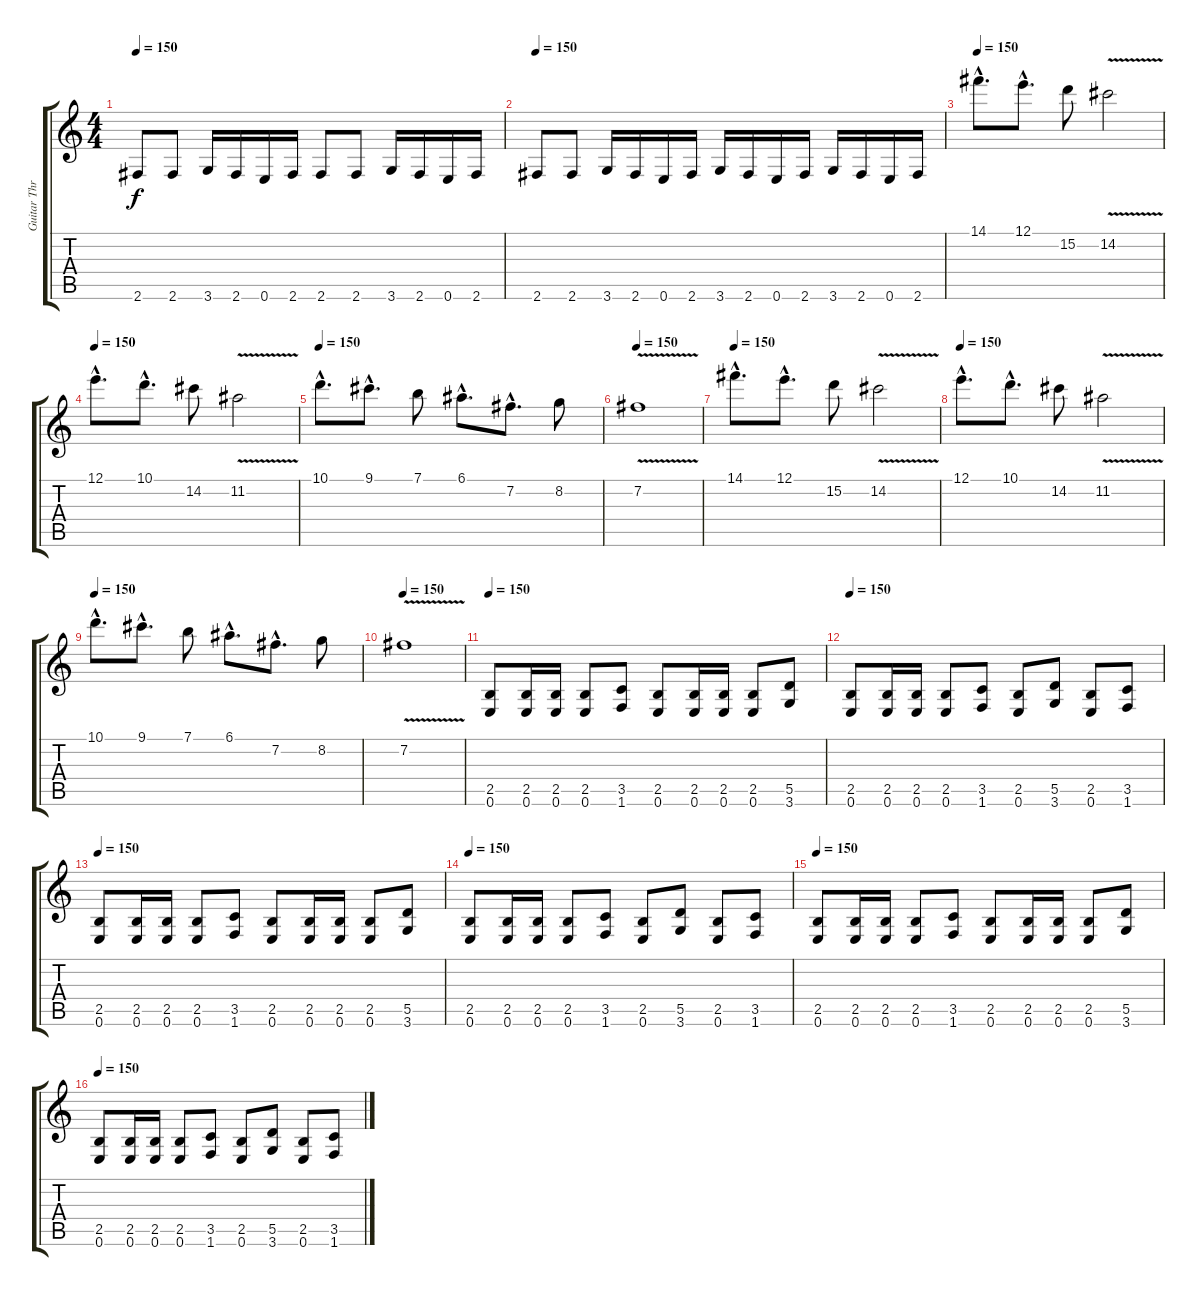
\track ("Guitar Three" "Guitar Thr") {instrument distortionguitar}
\staff {score tabs}
\tuning (E4 B3 G3 D3 A2 E2) {hide}
\ts (4 4)
\tempo 150
\clef g2
\ks c
2.6.8{dy f} 2.6.8 3.6.16 2.6.16 0.6.16 2.6.16 2.6.8 2.6.8 3.6.16 2.6.16 0.6.16 2.6.16 |
\tempo 150
2.6.8 2.6.8 3.6.16 2.6.16 0.6.16 2.6.16 3.6.16 2.6.16 0.6.16 2.6.16 3.6.16 2.6.16 0.6.16 2.6.16 |
\tempo 150
14.1{hac}.8{d} 12.1{hac}.8{d} 15.2.8 14.2{v}.2 |
\tempo 150
12.1{hac}.8{d} 10.1{hac}.8{d} 14.2.8 11.2{v}.2 |
\tempo 150
10.1{hac}.8{d} 9.1{hac}.8{d} 7.1.8 6.1{hac}.8{d} 7.2{hac}.8{d} 8.2.8 |
\tempo 150
7.2{v}.1 |
\tempo 150
14.1{hac}.8{d} 12.1{hac}.8{d} 15.2.8 14.2{v}.2 |
\tempo 150
12.1{hac}.8{d} 10.1{hac}.8{d} 14.2.8 11.2{v}.2 |
\tempo 150
10.1{hac}.8{d} 9.1{hac}.8{d} 7.1.8 6.1{hac}.8{d} 7.2{hac}.8{d} 8.2.8 |
\tempo 150
7.2{v}.1 |
\tempo 150
(2.5 0.6).8 (2.5 0.6).16 (2.5 0.6).16 (2.5 0.6).8 (3.5 1.6).8 (2.5 0.6).8 (2.5 0.6).16 (2.5 0.6).16 (2.5 0.6).8 (5.5 3.6).8 |
\tempo 150
(2.5 0.6).8 (2.5 0.6).16 (2.5 0.6).16 (2.5 0.6).8 (3.5 1.6).8 (2.5 0.6).8 (5.5 3.6).8 (2.5 0.6).8 (3.5 1.6).8 |
\tempo 150
(2.5 0.6).8 (2.5 0.6).16 (2.5 0.6).16 (2.5 0.6).8 (3.5 1.6).8 (2.5 0.6).8 (2.5 0.6).16 (2.5 0.6).16 (2.5 0.6).8 (5.5 3.6).8 |
\tempo 150
(2.5 0.6).8 (2.5 0.6).16 (2.5 0.6).16 (2.5 0.6).8 (3.5 1.6).8 (2.5 0.6).8 (5.5 3.6).8 (2.5 0.6).8 (3.5 1.6).8 |
\tempo 150
(2.5 0.6).8 (2.5 0.6).16 (2.5 0.6).16 (2.5 0.6).8 (3.5 1.6).8 (2.5 0.6).8 (2.5 0.6).16 (2.5 0.6).16 (2.5 0.6).8 (5.5 3.6).8 |
\tempo 150
(2.5 0.6).8 (2.5 0.6).16 (2.5 0.6).16 (2.5 0.6).8 (3.5 1.6).8 (2.5 0.6).8 (5.5 3.6).8 (2.5 0.6).8 (3.5 1.6).8
